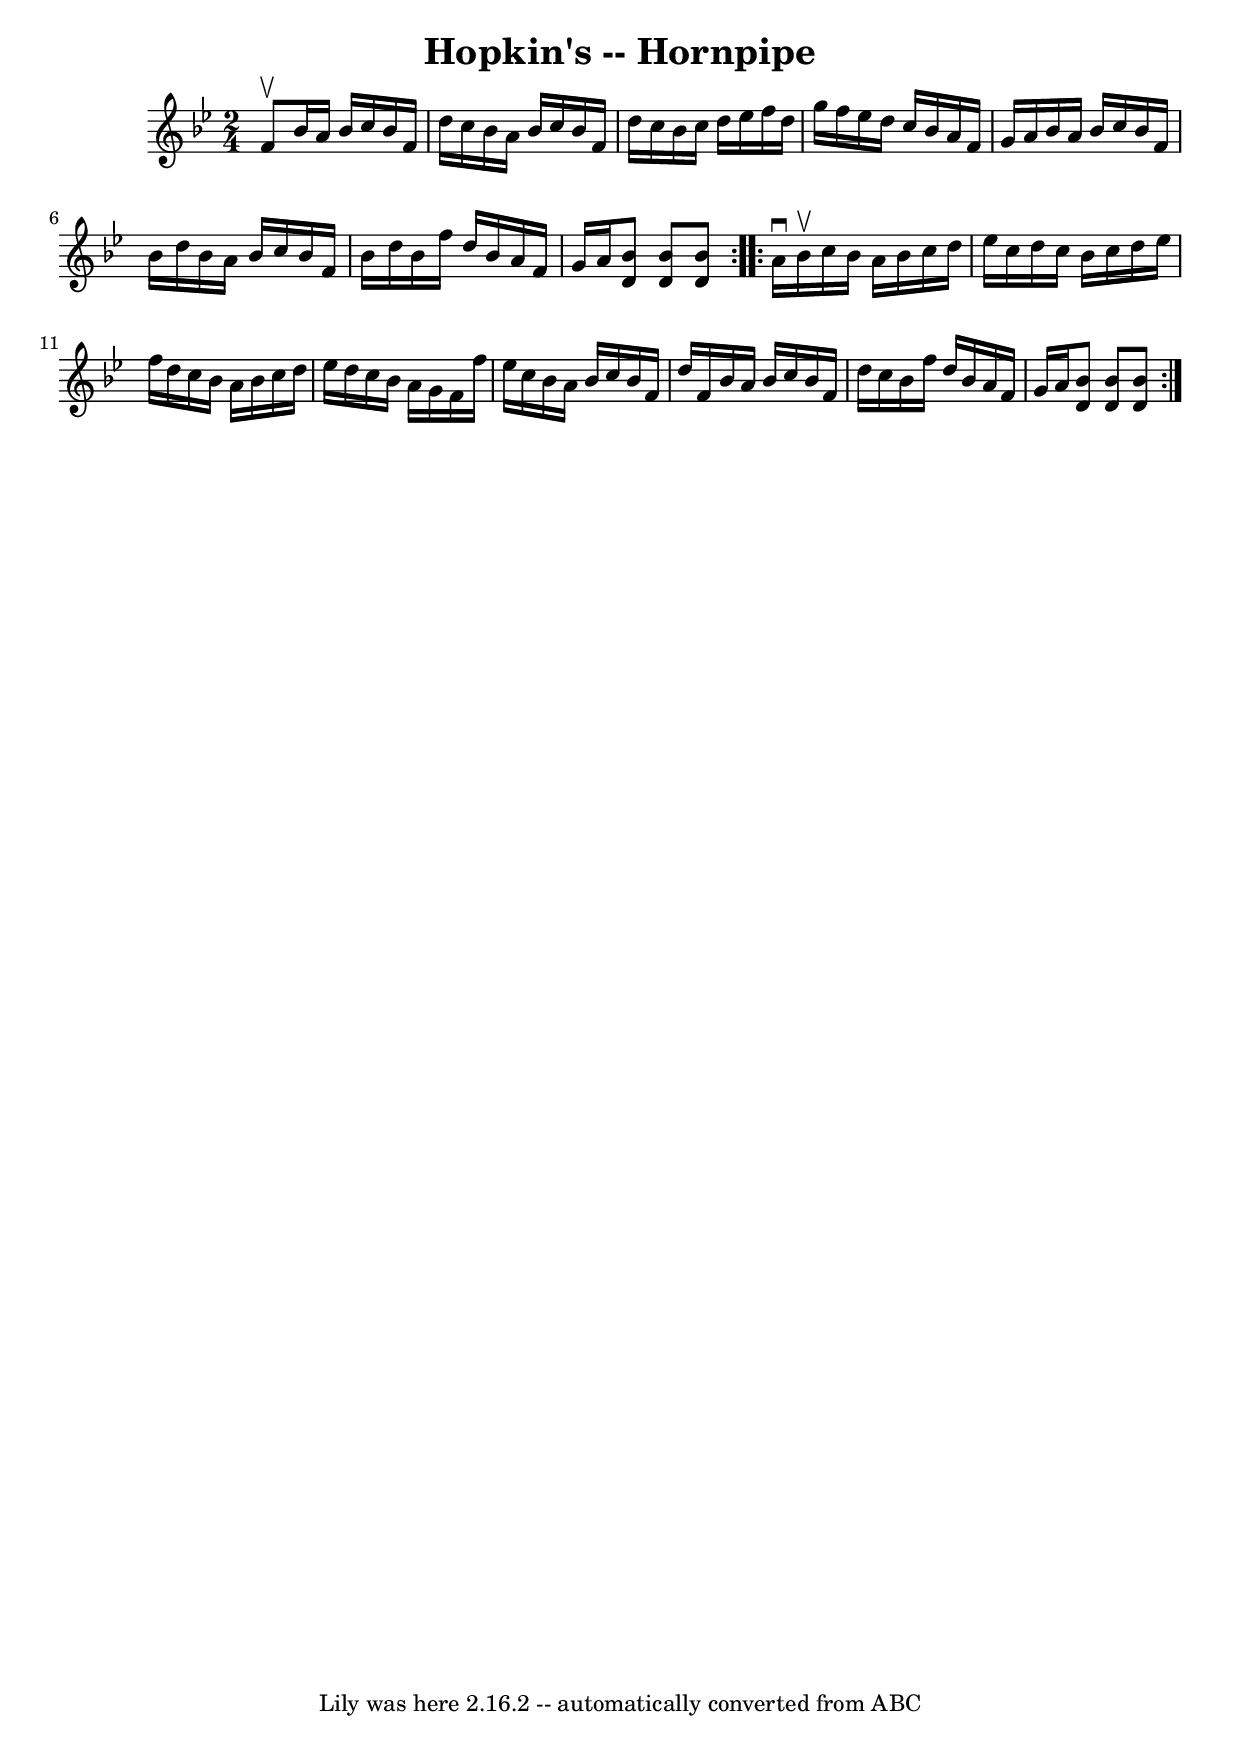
\version "2.16.2"
\include "Mammoth.ily"
\header {
  %% book = "Cole's 1000 Fiddle Tunes"
 crossRefNumber = "1"
 footnotes = ""
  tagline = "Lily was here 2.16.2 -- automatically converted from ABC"
  title = "Hopkin's -- Hornpipe"

}
voicedefault =  {



  \repeat volta 2 {

    \time 2/4      \key bf \major f'8^\upbow  |
 bf'16 a'16 bf'16 c''16 bf'16 f'16 d''16 c''16   |
 bf'16 a'16 bf'16 c''16 bf'16 f'16 d''16 c''16   |
 bf'16 c''16 d''16 ef''16 f''16 d''16 g''16 f''16   |
 ef''16 d''16 c''16 bf'16 a'16 f'16 g'16 a'16   |
 bf'16 a'16 bf'16 c''16 bf'16 f'16 bf'16 d''16   |
 bf'16 a'16 bf'16 c''16 bf'16 f'16 bf'16 d''16    |
 bf'16 f''16 d''16 bf'16 a'16 f'16 g'16 a'16   |
    << bf'8 d'8   >> << bf'8 d'8   >> << bf'8 d'8   >> 
  } 
  
  \repeat volta 2 { a'16^\downbow bf'16^\upbow  |
 c''16 bf'16 a'16 bf'16 c''16 d''16 ef''16 c''16   |
 d''16 c''16 bf'16 c''16 d''16 ef''16 f''16 d''16    |
 c''16 bf'16 a'16 bf'16 c''16 d''16 ef''16 d''16   |
 c''16 bf'16 a'16 g'16 f'16 f''16 ef''16 c''16   |
 bf'16 a'16 bf'16 c''16 bf'16 f'16 d''16 f'16   |
 bf'16 a'16 bf'16 c''16 bf'16 f'16 d''16 c''16   |
 bf'16 f''16 d''16 bf'16 a'16 f'16 g'16 a'16   |
    << bf'8 d'8   >> << bf'8 d'8   >> <<   
 bf'8 d'8   >> 
  }   

}

\score{
  <<

    \context Staff="default"
    {
      \voicedefault 
      
    }

  >>
  \layout {
    
  }
  \midi {
  }

}
